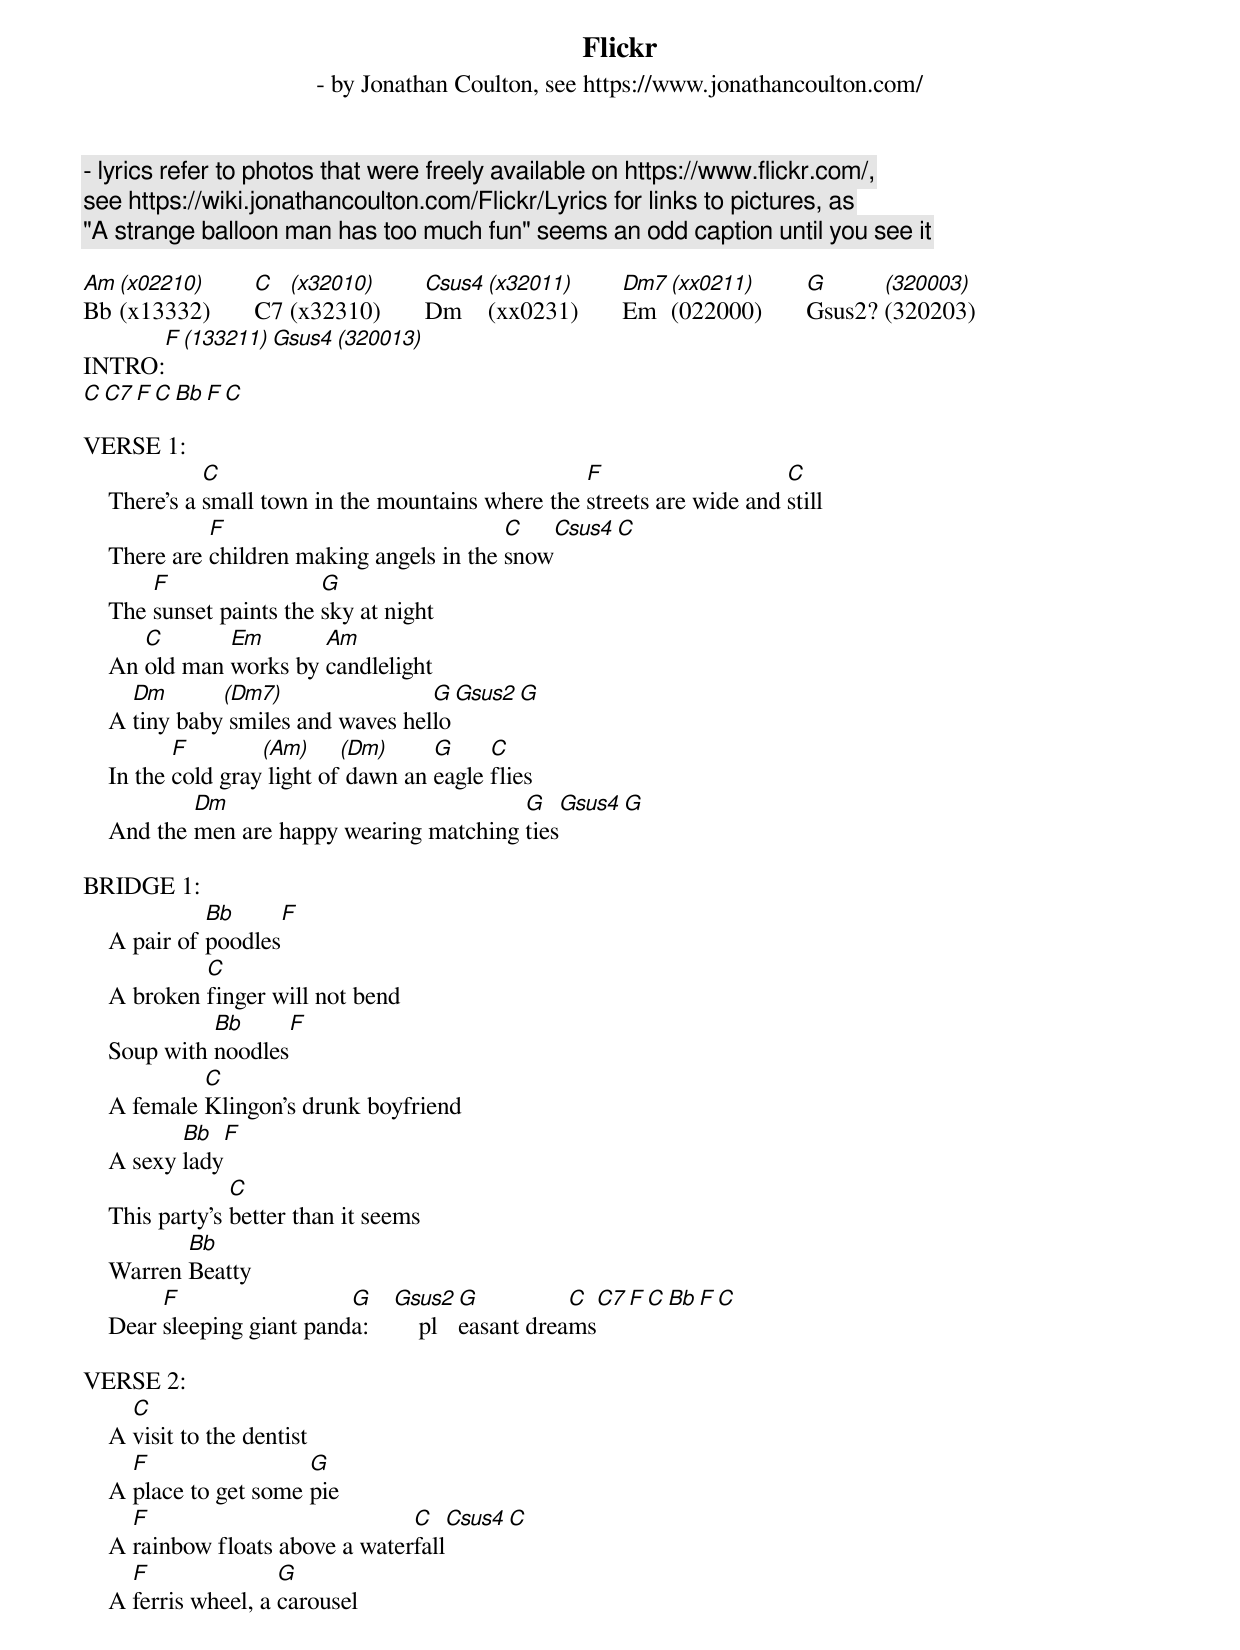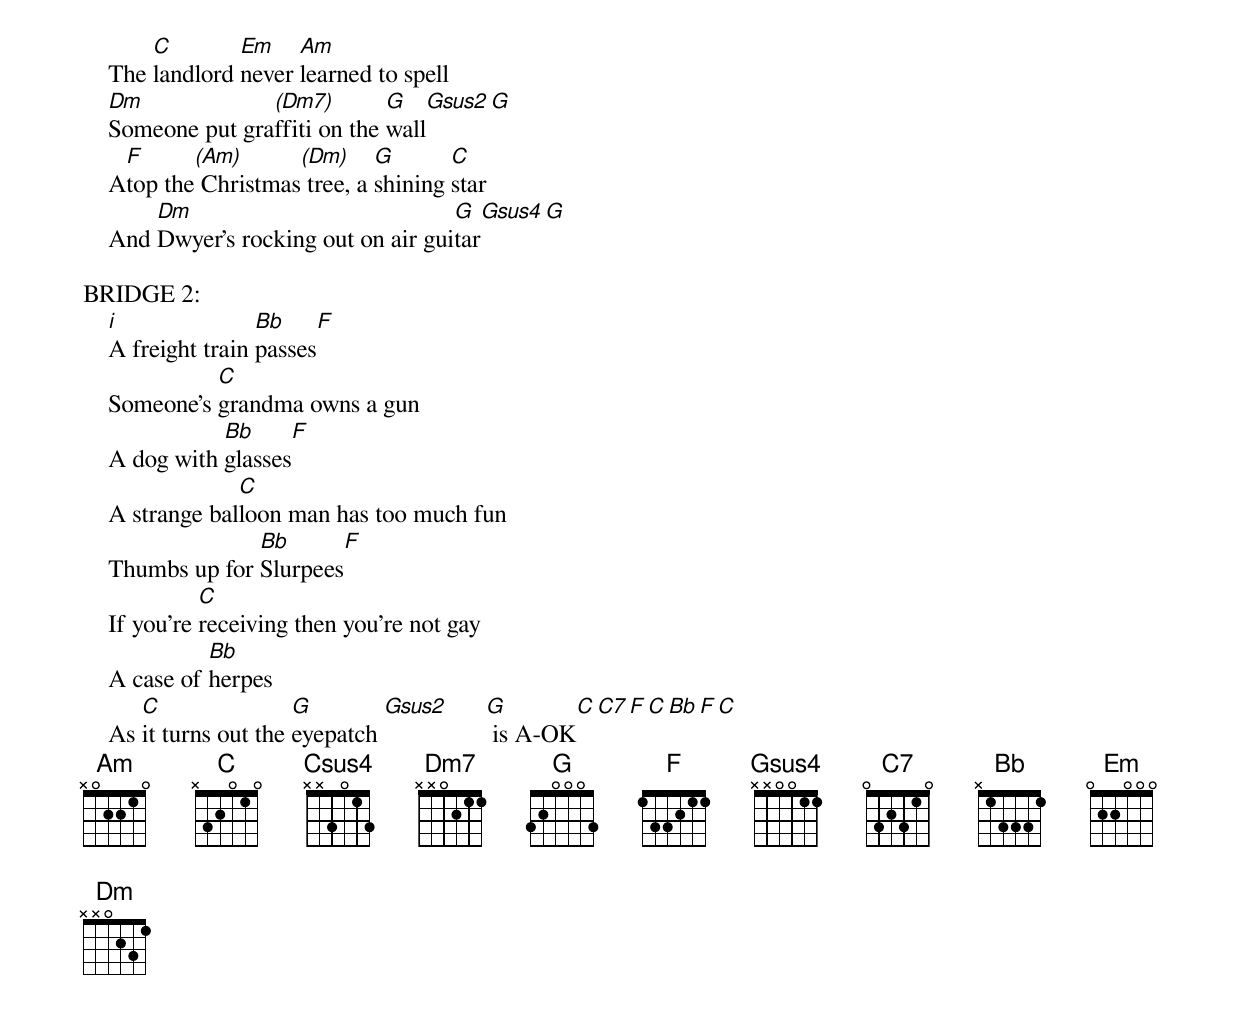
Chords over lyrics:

Flickr
- by Jonathan Coulton, see https://www.jonathancoulton.com/
- lyrics refer to photos that were freely available on https://www.flickr.com/,
  see https://wiki.jonathancoulton.com/Flickr/Lyrics for links to pictures, as
  "A strange balloon man has too much fun" seems an odd caption until you see it

Am (x02210)       C  (x32010)       Csus4 (x32011)       Dm7 (xx0211)       G      (320003)
Bb (x13332)       C7 (x32310)       Dm    (xx0231)       Em  (022000)       Gsus2? (320203)
                                                         F   (133211)       Gsus4  (320013)
INTRO:
    C  C7  F  C  Bb F C

VERSE 1:
              C                                     F                    C
    There's a small town in the mountains where the streets are wide and still
              F                             C   Csus4 C
    There are children making angels in the snow
        F                 G
    The sunset paints the sky at night
       C       Em       Am
    An old man works by candlelight
      Dm       (Dm7)                G  Gsus2 G
    A tiny baby smiles and waves hello
           F        (Am)     (Dm)     G     C
    In the cold gray light of dawn an eagle flies
            Dm                             G   Gsus4 G
    And the men are happy wearing matching ties

BRIDGE 1:
              Bb     F
    A pair of poodles
             C
    A broken finger will not bend
              Bb     F
    Soup with noodles
             C
    A female Klingon's drunk boyfriend
           Bb  F
    A sexy lady
                 C
    This party's better than it seems
           Bb
    Warren Beatty
         F	            G     Gsus2 G          C     C7  F  C  Bb F C
    Dear sleeping giant panda:        pleasant dreams

VERSE 2:
      C
    A visit to the dentist
      F                 G
    A place to get some pie
      F                           C   Csus4 C
    A rainbow floats above a waterfall
      F               G
    A ferris wheel, a carousel
        C        Em    Am
    The landlord never learned to spell
    Dm             (Dm7)        G   Gsus2 G
    Someone put graffiti on the wall
     F      (Am)      (Dm)     G       C
    Atop the Christmas tree, a shining star
        Dm                            G  Gsus4 G
    And Dwyer's rocking out on air guitar

BRIDGE 2:
    i               Bb    F
    A freight train passes
              C
    Someone's grandma owns a gun
               Bb     F
    A dog with glasses
                 C
    A strange balloon man has too much fun
                  Bb      F
    Thumbs up for Slurpees
              C
    If you're receiving then you're not gay
              Bb
    A case of herpes
       C                G        Gsus2 G       C  C7  F  C  Bb F C
    As it turns out the eyepatch        is A-OK
